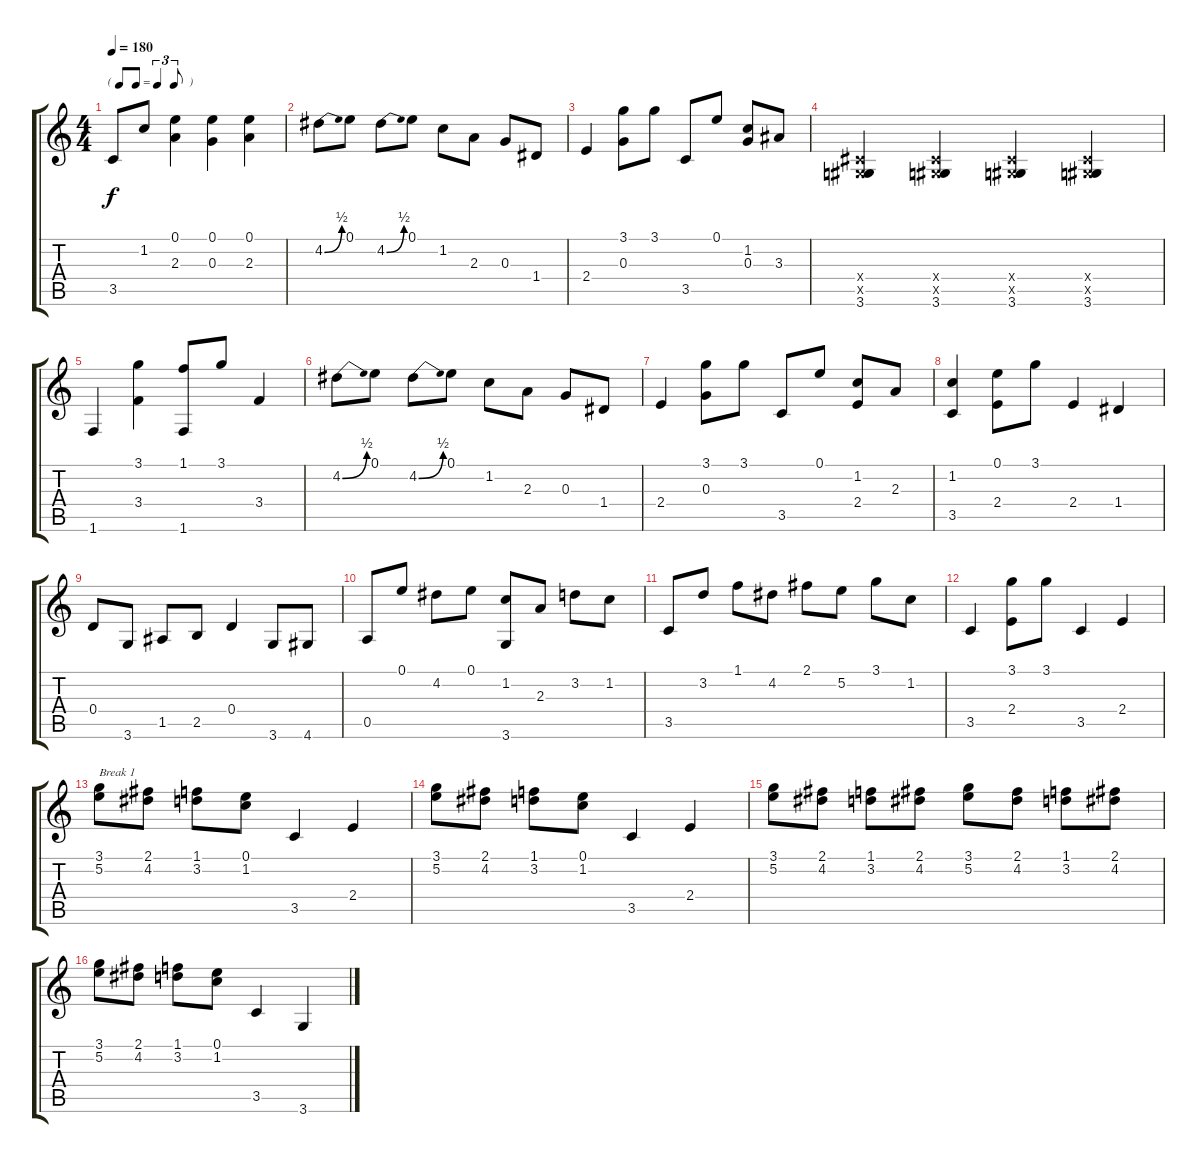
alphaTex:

\track "" {instrument acousticguitarnylon}
\staff {score tabs}
\tuning (E4 B3 G3 D3 A2 E2) {hide}
\ts (4 4)
\tf triplet8th
\tempo 180
\clef g2
\ks c
3.5.8{dy f instrument acousticguitarnylon} 1.2.8 (0.1 2.3).4 (0.1 0.3).4 (0.1 2.3).4 |
4.2{be (bend 0 0 60 2)}.8 0.1.8 4.2{be (bend 0 0 60 2)}.8 0.1.8 1.2.8 2.3.8 0.3.8 1.4.8 |
2.4.4 (3.1 0.3).8 3.1.8 3.5.8 0.1.8 (1.2 0.3).8 3.3.8 |
(-1.4{x} -1.5{x} 3.6).4 (-1.4{x} -1.5{x} 3.6).4 (-1.4{x} -1.5{x} 3.6).4 (-1.4{x} -1.5{x} 3.6).4 |
1.6.4 (3.1 3.4).4 (1.1 1.6).8 3.1.8 3.4.4 |
4.2{be (bend 0 0 60 2)}.8 0.1.8 4.2{be (bend 0 0 60 2)}.8 0.1.8 1.2.8 2.3.8 0.3.8 1.4.8 |
2.4.4 (3.1 0.3).8 3.1.8 3.5.8 0.1.8 (1.2 2.4).8 2.3.8 |
(1.2 3.5).4 (0.1 2.4).8 3.1.8 2.4.4 1.4.4 |
0.4.8 3.6.8 1.5.8 2.5.8 0.4.4 3.6.8 4.6.8 |
0.5.8 0.1.8 4.2.8 0.1.8 (1.2 3.6).8 2.3.8 3.2.8 1.2.8 |
3.5.8 3.2.8 1.1.8 4.2.8 2.1.8 5.2.8 3.1.8 1.2.8 |
3.5.4 (3.1 2.4).8 3.1.8 3.5.4 2.4.4 |
(3.1 5.2).8{txt "Break 1"} (2.1 4.2).8 (1.1 3.2).8 (0.1 1.2).8 3.5.4 2.4.4 |
(3.1 5.2).8 (2.1 4.2).8 (1.1 3.2).8 (0.1 1.2).8 3.5.4 2.4.4 |
(3.1 5.2).8 (2.1 4.2).8 (1.1 3.2).8 (2.1 4.2).8 (3.1 5.2).8 (2.1 4.2).8 (1.1 3.2).8 (2.1 4.2).8 |
(3.1 5.2).8 (2.1 4.2).8 (1.1 3.2).8 (0.1 1.2).8 3.5.4 3.6.4
